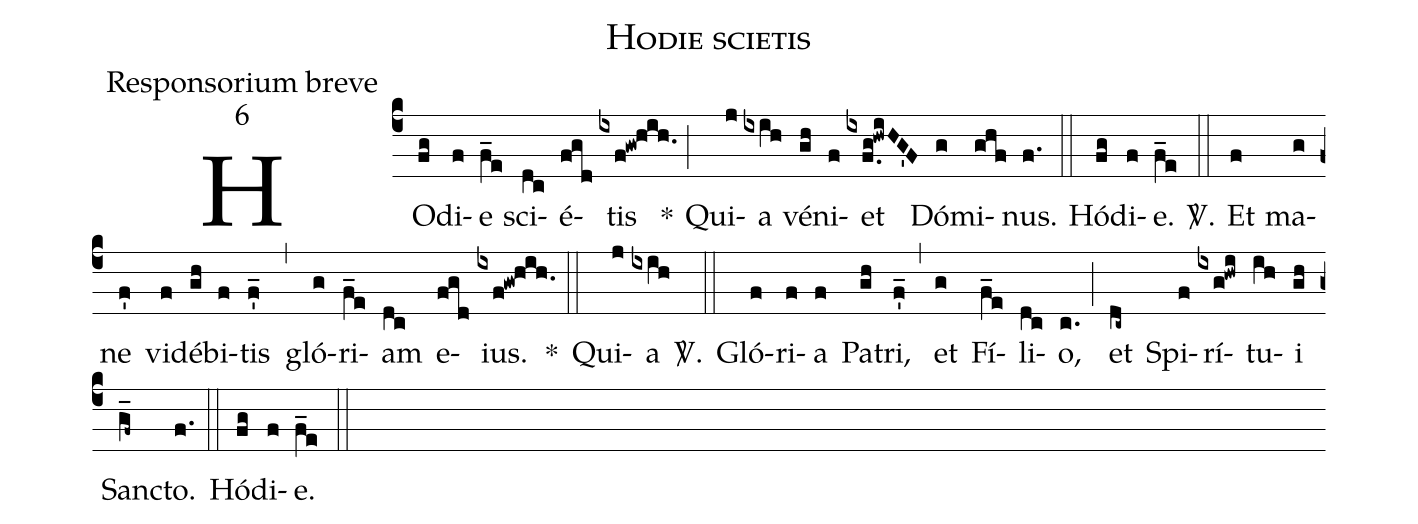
name:Hodie scietis;
office-part:Responsorium breve;
mode:6;
%%
(c4)
HO(fg)di(f)e(f_e) sci(dc)é(fgd)tis(ixf!gw!hih.) *(;)
Qui(j)a(ixih) vé(gh)ni(f)et(ixf.g!hwiHG'F) Dó(g)mi(ghf)nus.(f.) (::)
Hó(fg)di(f)e.(f_e) <sp>V/</sp>.(::)
Et(f) ma(g)ne(f') vi(f)dé(gh)bi(f)tis(f'_) (,)
gló(g)ri(f_e)am(dc) e(fgd)ius.(ixf!gw!hih.) *(::)
Qui(j)a(ixih) <sp>V/</sp>.(::)
Gló(f)ri(f)a(f) Pa(gh)tri,(f'_) (,)
et(g) Fí(f_e)li(dc)o,(c.) (;)
et(dc~) Spi(f)rí(ixg!hwi)tu(ih)i(gh) San(g_f~)cto.(f.) (::)
Hó(fg)di(f)e.(f_e) (::)
